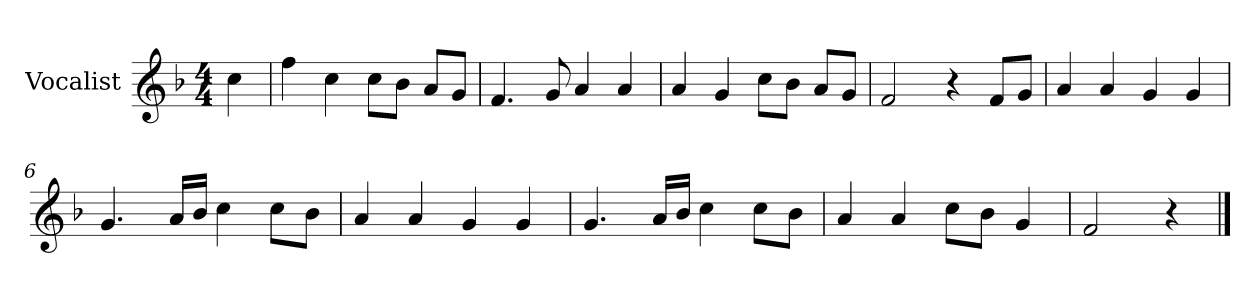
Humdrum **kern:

**kern
*part1
*staff1
*I"Vocalist
*k[b-]
*F:
*M4/4
=
4cc
=1
4ff
4cc
8ccL
8b-J
8aL
8gJ
=2
4.f
8g
4a
4a
=3
4a
4g
8ccL
8b-J
8aL
8gJ
=4
2f
4r
8fL
8gJ
=5
4a
4a
4g
4g
=6
4.g
16aLL
16b-JJ
4cc
8ccL
8b-J
=7
4a
4a
4g
4g
=8
4.g
16aLL
16b-JJ
4cc
8ccL
8b-J
=9
4a
4a
8ccL
8b-J
4g
=10
2f
4r
==
*-
